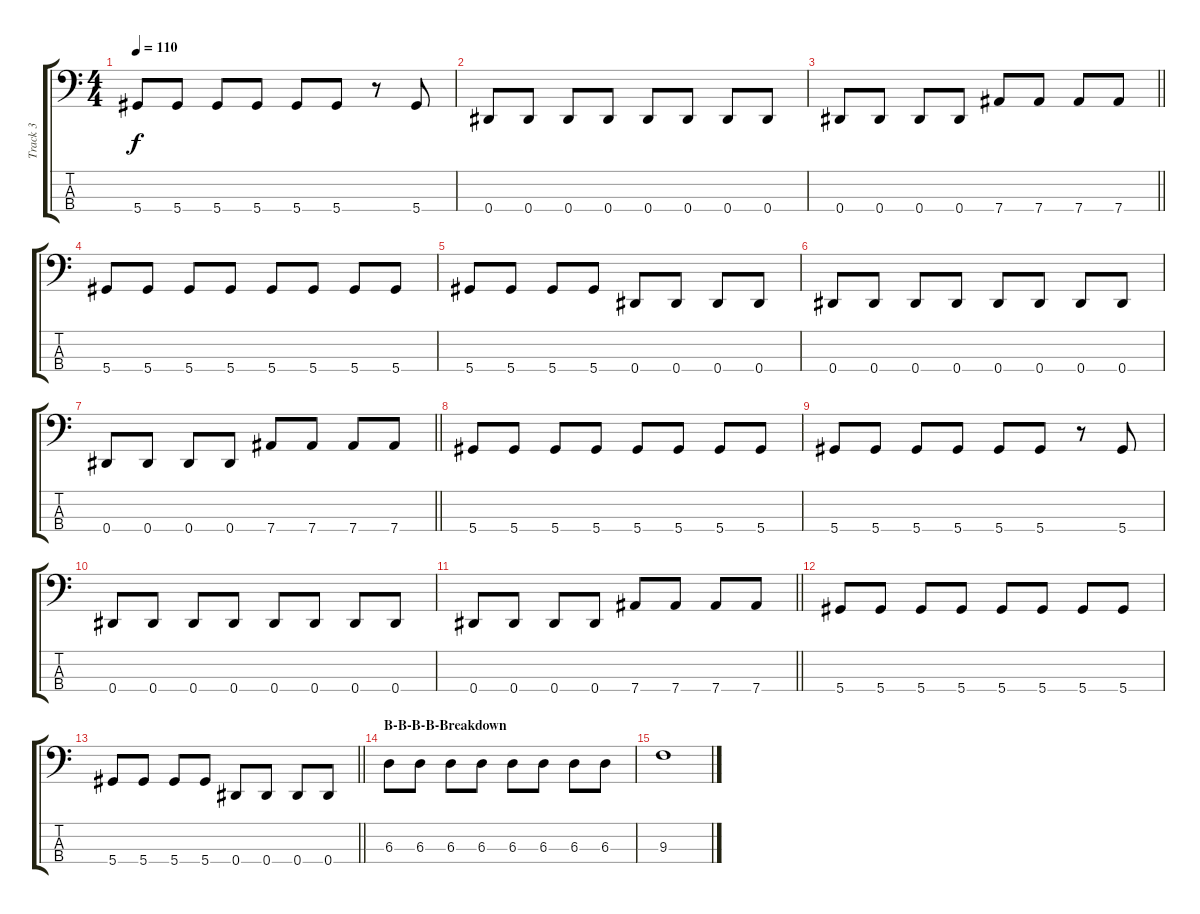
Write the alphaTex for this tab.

\track ("Track 3" "Track 3") {instrument electricbasspick}
\staff {score tabs}
\tuning (Gb2 Db2 Ab1 Eb1) {hide}
\ts (4 4)
\tempo 110
\clef f4
\ks c
5.4.8{dy f} 5.4.8 5.4.8 5.4.8 5.4.8 5.4.8 r.8 5.4.8 |
0.4.8 0.4.8 0.4.8 0.4.8 0.4.8 0.4.8 0.4.8 0.4.8 |
\barLineRight lightlight
0.4.8 0.4.8 0.4.8 0.4.8 7.4.8 7.4.8 7.4.8 7.4.8 |
5.4.8 5.4.8 5.4.8 5.4.8 5.4.8 5.4.8 5.4.8 5.4.8 |
5.4.8 5.4.8 5.4.8 5.4.8 0.4.8 0.4.8 0.4.8 0.4.8 |
0.4.8 0.4.8 0.4.8 0.4.8 0.4.8 0.4.8 0.4.8 0.4.8 |
\barLineRight lightlight
0.4.8 0.4.8 0.4.8 0.4.8 7.4.8 7.4.8 7.4.8 7.4.8 |
5.4.8 5.4.8 5.4.8 5.4.8 5.4.8 5.4.8 5.4.8 5.4.8 |
5.4.8 5.4.8 5.4.8 5.4.8 5.4.8 5.4.8 r.8 5.4.8 |
0.4.8 0.4.8 0.4.8 0.4.8 0.4.8 0.4.8 0.4.8 0.4.8 |
\barLineRight lightlight
0.4.8 0.4.8 0.4.8 0.4.8 7.4.8 7.4.8 7.4.8 7.4.8 |
5.4.8 5.4.8 5.4.8 5.4.8 5.4.8 5.4.8 5.4.8 5.4.8 |
\barLineRight lightlight
5.4.8 5.4.8 5.4.8 5.4.8 0.4.8 0.4.8 0.4.8 0.4.8 |
\section ("" "B-B-B-B-Breakdown")
6.3.8 6.3.8 6.3.8 6.3.8 6.3.8 6.3.8 6.3.8 6.3.8 |
9.3.1
